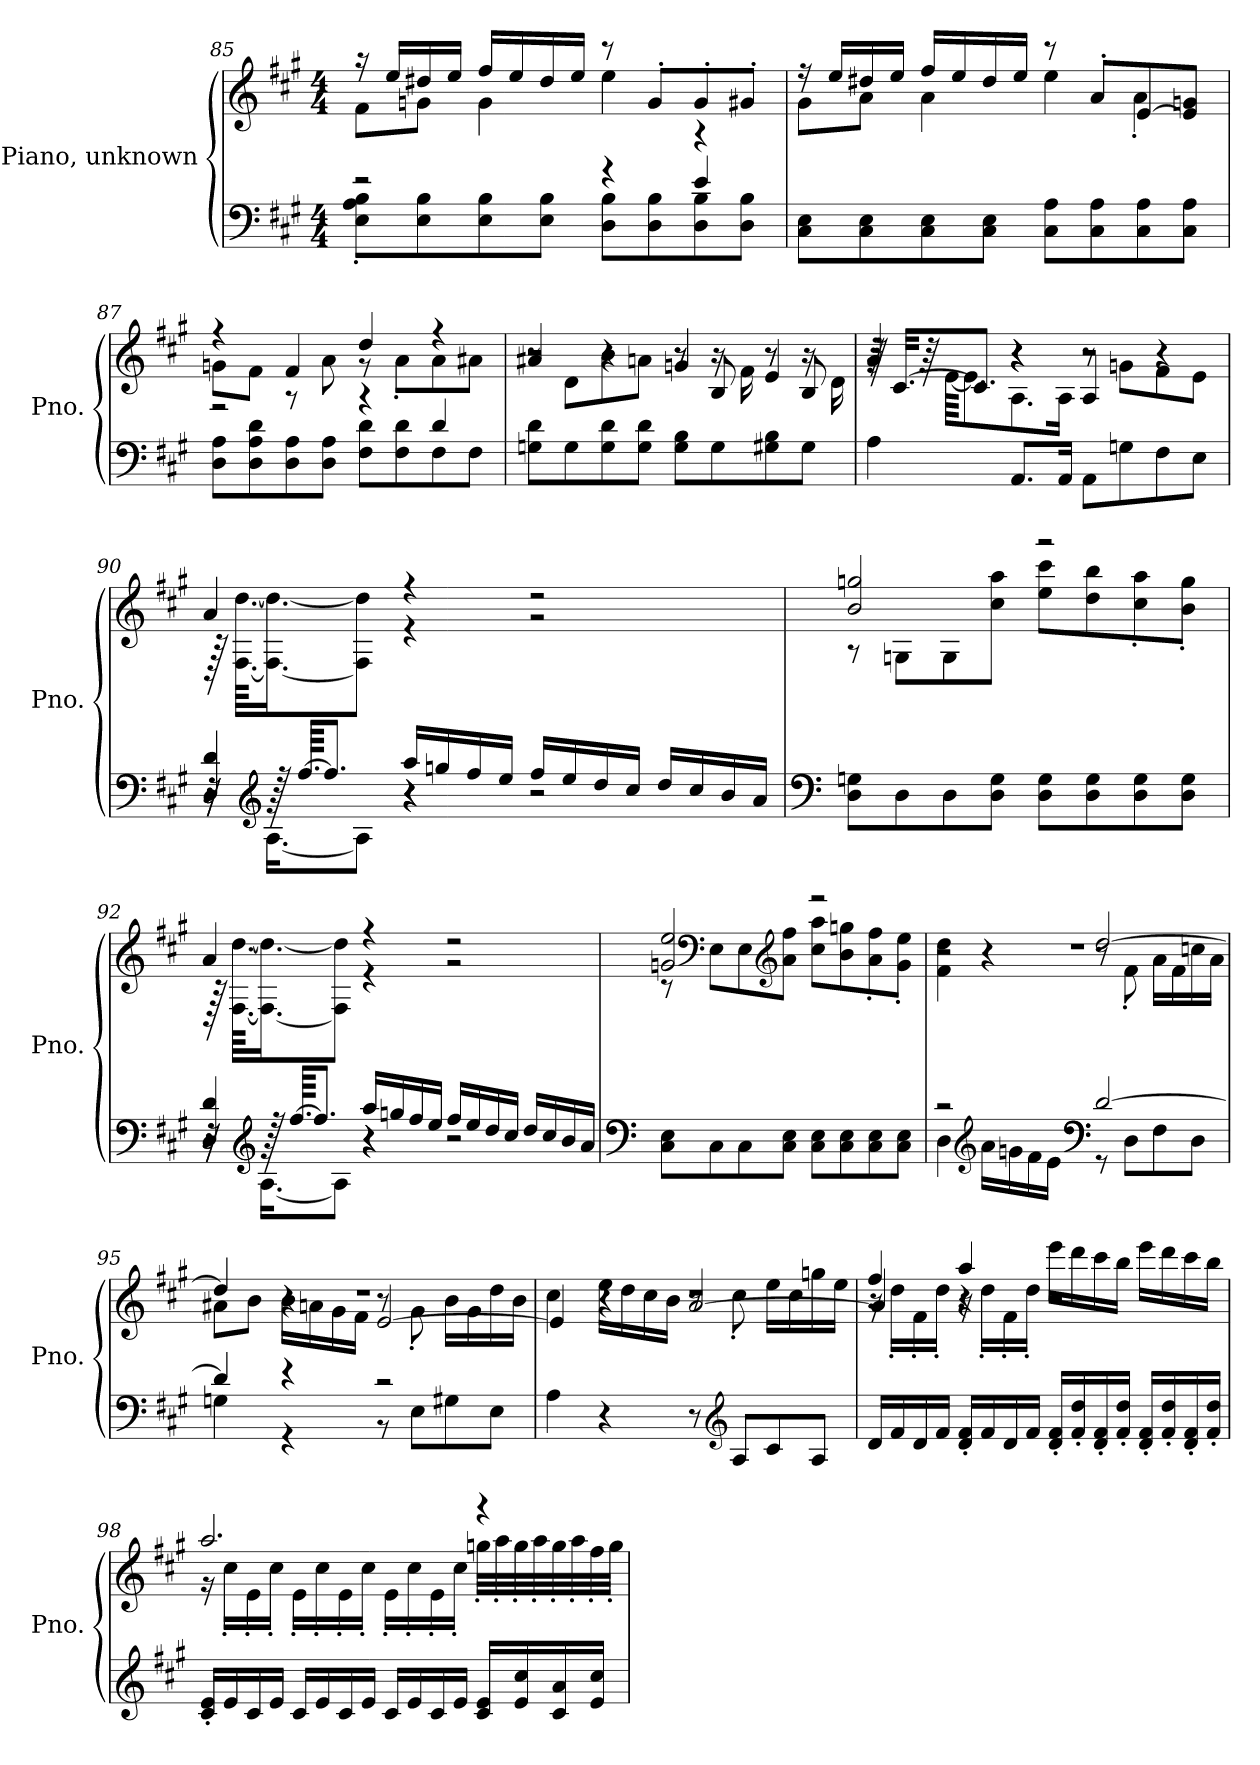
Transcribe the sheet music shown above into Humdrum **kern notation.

**kern	**kern
*part1	*part1
*staff2	*staff1
*I"Piano, unknown	*
*I'Pno.	*
*clefF4	*clefG2
*k[f#c#g#]	*k[f#c#g#]
*M4/4	*M4/4
=85	=85
*^	*^
2r	8E\' 8A\' 8B\'L	16r	8f#\L
.	.	16ee/LL	.
.	8E\ 8B\	16dd#X/	8gn\J
.	.	16ee/JJ	.
.	8E\ 8B\	16ff#/LL	4g\
.	.	16ee/	.
.	8E\ 8B\J	16dd#/	.
.	.	16ee/JJ	.
4r	8D\ 8B\L	8r	4ee\
.	8D\ 8B\	8g'/L	.
4e/	8D\ 8B\	8g'/	4r
.	8D\ 8B\J	8g#X'/J	.
*v	*v	*	*
=86	=86	=86
8C#\ 8E\L	16r	8g#\L
.	16ee/LL	.
8C#\ 8E\	16dd#X/	8a\J
.	16ee/JJ	.
8C#\ 8E\	16ff#/LL	4a\
.	16ee/	.
8C#\ 8E\J	16dd#/	.
.	16ee/JJ	.
8C#\ 8A\L	8r	4ee\
8C#\ 8A\	8a'/L	.
8C#\ 8A\	[8e/	4a'\
8C#\ 8A\J	8e/] 8gn/J	.
!!LO:LB:g=z	!!
=87	=87	=87
*^	*	*
2r	8D\ 8A\L	4r	8gn\L
.	8D\ 8A\ 8d\	.	8f#\J
.	8D\ 8A\	4f#/	8r
.	8D\ 8A\J	.	8a\
4r	8F#\ 8d\L	4dd/	8r
.	8F#\ 8d\	.	8a'\L
4d/	8F#\	4r	8a\
.	8F#\J	.	8a#X\J
*v	*v	*	*
=88	=88	=88
*	*	*^
8Gn\ 8d\L	4a#X/	8r	2r
8G\	.	8d\L	.
8G\ 8d\	4r	8b\	.
8G\ 8d\J	.	8an\J	.
8G\ 8B\L	4gn/	8r	8r
8G\	.	16r	8B/
.	.	16f#\	.
8G#X\ 8B\	4e/	8r	8r
8G#\J	.	16r	8B/
.	.	16d\	.
=89	=89	=89	=89
4A\	4a/	32r	64r
.	.	.	[32.c#/KKL
.	.	64r	.
.	.	[64e\KKKL	.
.	.	8.e\]	8.c#/J]
8.AA/L	4r	8.A\	4r
16AA/Jk	.	16A\Jk	.
8AA\L	2r	8r	4A/
8Gn\	.	8gn\L	.
8F#\	.	8f#\	4r
8E\J	.	8e\J	.
*	*	*v	*v
!!LO:LB:g=z
=90	=90	=90
*^	*	*
*	*^	*	*
32r	32r	4D/ 4d/	4a/	128r
.	.	.	.	[64.F#\ [64.dd\KKLL
*clefG2	*	*	*	*
128r	[16.A\KL	.	.	16.F#\_ 16.dd\_J
[64.ff#/KKKL	.	.	.	.
8.ff#/J]	.	.	.	.
.	8A\J]	.	.	8F#\] 8dd\]J
16aa/LL	4r	4r	4r	4r
16ggn/	.	.	.	.
16ff#/	.	.	.	.
16ee/JJ	.	.	.	.
16ff#/LL	2r	2r	2r	2r
16ee/	.	.	.	.
16dd/	.	.	.	.
16cc#/JJ	.	.	.	.
16dd/LL	.	.	.	.
16cc#/	.	.	.	.
16b/	.	.	.	.
16a/JJ	.	.	.	.
*v	*v	*v	*	*
=91	=91	=91
*clefF4	*	*
8D\ 8Gn\L	2b/ 2ggn/	8r
8D\	.	8Gn\L
8D\	.	8G\
8D\ 8G\J	.	8cc#\ 8aa\J
8D\ 8G\L	2r	8ee\ 8ccc#\L
8D\ 8G\	.	8dd\ 8bb\
8D\ 8G\	.	8cc#\' 8aa\'
8D\ 8G\J	.	8b\' 8gg\'J
!!LO:LB:g=z	!!
=92	=92	=92
*^	*	*
*	*^	*	*
32r	32r	4D/ 4d/	4a/	128r
.	.	.	.	[64.F#\ [64.dd\KKLL
*clefG2	*	*	*	*
128r	[16.A\KL	.	.	16.F#\_ 16.dd\_J
[64.ff#/KKKL	.	.	.	.
8.ff#/J]	.	.	.	.
.	8A\J]	.	.	8F#\] 8dd\]J
16aa/LL	4r	4r	4r	4r
16ggn/	.	.	.	.
16ff#/	.	.	.	.
16ee/JJ	.	.	.	.
16ff#/LL	2r	2r	2r	2r
16ee/	.	.	.	.
16dd/	.	.	.	.
16cc#/JJ	.	.	.	.
16dd/LL	.	.	.	.
16cc#/	.	.	.	.
16b/	.	.	.	.
16a/JJ	.	.	.	.
*v	*v	*v	*	*
=93	=93	=93
*clefF4	*	*
8C#\ 8E\L	2gn/ 2ee/	8r
*	*clefF4	*
8C#\	.	8E\L
8C#\	.	8E\
*	*clefG2	*
8C#\ 8E\J	.	8a\ 8ff#\J
8C#\ 8E\L	2r	8cc#\ 8aa\L
8C#\ 8E\	.	8b\ 8ggn\
8C#\ 8E\	.	8a\' 8ff#\'
8C#\ 8E\J	.	8g\' 8ee\'J
!!LO:PB:g=z
=94	=94	=94
*^	*	*^
2r	4D\	1r	4f#\ 4dd\	2r
*clefG2	*	*	*	*
.	16a\LL	.	4r	.
.	16gn\	.	.	.
.	16f#\	.	.	.
.	16e\JJ	.	.	.
*clefF4	*	*	*	*
[2d/	8r	.	8r	[2dd/
.	8D\L	.	8f#'\	.
.	8F#\	.	16a\LL	.
.	.	.	16f#\	.
.	8D\J	.	16ccn\	.
.	.	.	16a\JJ	.
=95	=95	=95	=95	=95
4d/]	4Gn\	1r	8a#X\L	4dd/]
.	.	.	8b\J	.
4r	4r	.	16b\LL	4r
.	.	.	16an\	.
.	.	.	16g#\	.
.	.	.	16f#\JJ	.
2r	8r	.	8r	[2e/
.	8E\L	.	8g#'\	.
.	8G#X\	.	16b\LL	.
.	.	.	16g#\	.
.	8E\J	.	16dd\	.
.	.	.	16b\JJ	.
*v	*v	*	*	*
!!LO:LB:g=z	!!	!!
=96	=96	=96	=96
4A\	1r	4cc#\	4e/]
4r	.	16ee\LL	4r
.	.	16dd\	.
.	.	16cc#\	.
.	.	16b\JJ	.
8r	.	8r	[2a/
*clefG2	*	*	*
8A/L	.	8cc#'\	.
8c#/	.	16ee\LL	.
.	.	16cc#\	.
8A/J	.	16ggn\	.
.	.	16ee\JJ	.
=97	=97	=97	=97
16d/LL	4ff#/	16r	4a/]
16f#/	.	16dd'\LL	.
16d/	.	16f#'\	.
16f#/JJ	.	16dd'\JJ	.
16d/' 16f#/'LL	4aa/	16r	4r
16f#/	.	16dd'\LL	.
16d/	.	16f#'\	.
16f#/JJ	.	16dd'\JJ	.
16d/' 16f#/'LL	2r	16eee\LL	2r
16f#/' 16dd/'	.	16ddd\	.
16d/' 16f#/'	.	16ccc#\	.
16f#/' 16dd/'JJ	.	16bb\JJ	.
16d/' 16f#/'LL	.	16eee\LL	.
16f#/' 16dd/'	.	16ddd\	.
16d/' 16f#/'	.	16ccc#\	.
16f#/' 16dd/'JJ	.	16bb\JJ	.
*	*	*v	*v
!!LO:LB:g=z
=98	=98	=98
16c#/' 16e/'LL	2.aa/	16r
16e/	.	16cc#'\LL
16c#/	.	16e'\
16e/JJ	.	16cc#'\JJ
16c#/LL	.	16e'\LL
16e/	.	16cc#'\
16c#/	.	16e'\
16e/JJ	.	16cc#'\JJ
16c#/LL	.	16e'\LL
16e/	.	16cc#'\
16c#/	.	16e'\
16e/JJ	.	16cc#'\JJ
16c#/ 16e/LL	4r	32ggn'\LLL
.	.	32aa'\
16e/ 16cc#/	.	32gg'\
.	.	32aa'\
16c#/ 16a/	.	32gg'\
.	.	32aa'\
16e/ 16cc#/JJ	.	32ff#'\
.	.	32gg'\JJJ
*	*v	*v
=	=
*-	*-
